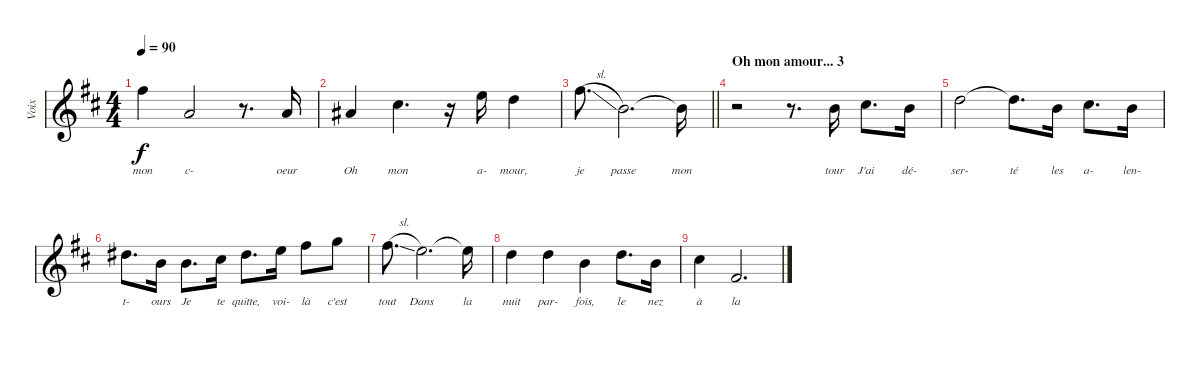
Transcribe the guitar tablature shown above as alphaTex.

\track ("Voix" "Voix") {instrument electricguitarjazz}
\staff {score}
\tuning (E4 B3 G3 D3 A2 E2) {hide}
\ts (4 4)
\tempo 90
\clef g2
\ks bminor
2.1.4{lyrics (0 "mon") lyrics (1 "") lyrics (2 "") lyrics (3 "") lyrics (4 "") dy f} 2.3.2{lyrics (0 "c-") lyrics (1 "") lyrics (2 "") lyrics (3 "") lyrics (4 "")} r.8{d} 2.3.16{lyrics (0 "oeur") lyrics (1 "") lyrics (2 "") lyrics (3 "") lyrics (4 "")} |
3.3.4{lyrics (0 "Oh") lyrics (1 "") lyrics (2 "") lyrics (3 "") lyrics (4 "")} 2.2.4{d lyrics (0 "mon") lyrics (1 "") lyrics (2 "") lyrics (3 "") lyrics (4 "")} r.16 0.1.16{lyrics (0 "a-") lyrics (1 "") lyrics (2 "") lyrics (3 "") lyrics (4 "")} 3.2.4{lyrics (0 "mour,") lyrics (1 "") lyrics (2 "") lyrics (3 "") lyrics (4 "")} |
\barLineRight lightlight
11.3{sl}.8{d lyrics (0 "je") lyrics (1 "") lyrics (2 "") lyrics (3 "") lyrics (4 "")} 4.3.2{d lyrics (0 "passe") lyrics (1 "") lyrics (2 "") lyrics (3 "") lyrics (4 "")} 4.3{t}.16{lyrics (0 "mon") lyrics (1 "") lyrics (2 "") lyrics (3 "") lyrics (4 "")} |
\section ("" "Oh mon amour... 3")
r.2 r.8{d} 0.2.16{lyrics (0 "tour") lyrics (1 "") lyrics (2 "") lyrics (3 "") lyrics (4 "")} 2.2.8{d lyrics (0 "J'ai") lyrics (1 "") lyrics (2 "") lyrics (3 "") lyrics (4 "")} 0.2.16{lyrics (0 "dé-") lyrics (1 "") lyrics (2 "") lyrics (3 "") lyrics (4 "")} |
3.2.2{lyrics (0 "ser-") lyrics (1 "") lyrics (2 "") lyrics (3 "") lyrics (4 "")} 3.2{t}.8{d lyrics (0 "té") lyrics (1 "") lyrics (2 "") lyrics (3 "") lyrics (4 "")} 0.2.16{lyrics (0 "les") lyrics (1 "") lyrics (2 "") lyrics (3 "") lyrics (4 "")} 2.2.8{d lyrics (0 "a-") lyrics (1 "") lyrics (2 "") lyrics (3 "") lyrics (4 "")} 0.2.16{lyrics (0 "len-") lyrics (1 "") lyrics (2 "") lyrics (3 "") lyrics (4 "")} |
4.2.8{d lyrics (0 "t-") lyrics (1 "") lyrics (2 "") lyrics (3 "") lyrics (4 "")} 0.2.16{lyrics (0 "ours") lyrics (1 "") lyrics (2 "") lyrics (3 "") lyrics (4 "")} 0.2.8{d lyrics (0 "Je") lyrics (1 "") lyrics (2 "") lyrics (3 "") lyrics (4 "")} 2.2.16{lyrics (0 "te") lyrics (1 "") lyrics (2 "") lyrics (3 "") lyrics (4 "")} 8.3.8{d lyrics (0 "quitte,") lyrics (1 "") lyrics (2 "") lyrics (3 "") lyrics (4 "")} 0.1.16{lyrics (0 "voi-") lyrics (1 "") lyrics (2 "") lyrics (3 "") lyrics (4 "")} 2.1.8{lyrics (0 "là") lyrics (1 "") lyrics (2 "") lyrics (3 "") lyrics (4 "")} 3.1.8{lyrics (0 "c'est") lyrics (1 "") lyrics (2 "") lyrics (3 "") lyrics (4 "")} |
2.1{sl}.8{d lyrics (0 "tout") lyrics (1 "") lyrics (2 "") lyrics (3 "") lyrics (4 "")} 0.1.2{d lyrics (0 "Dans") lyrics (1 "") lyrics (2 "") lyrics (3 "") lyrics (4 "")} 0.1{t}.16{lyrics (0 "la") lyrics (1 "") lyrics (2 "") lyrics (3 "") lyrics (4 "")} |
3.2.4{lyrics (0 "nuit") lyrics (1 "") lyrics (2 "") lyrics (3 "") lyrics (4 "")} 3.2.4{lyrics (0 "par-") lyrics (1 "") lyrics (2 "") lyrics (3 "") lyrics (4 "")} 0.2.4{lyrics (0 "fois,") lyrics (1 "") lyrics (2 "") lyrics (3 "") lyrics (4 "")} 3.2.8{d lyrics (0 "le") lyrics (1 "") lyrics (2 "") lyrics (3 "") lyrics (4 "")} 0.2.16{lyrics (0 "nez") lyrics (1 "") lyrics (2 "") lyrics (3 "") lyrics (4 "")} |
2.2.4{lyrics (0 "à") lyrics (1 "") lyrics (2 "") lyrics (3 "") lyrics (4 "")} 4.4.2{d lyrics (0 "la") lyrics (1 "") lyrics (2 "") lyrics (3 "") lyrics (4 "")}
